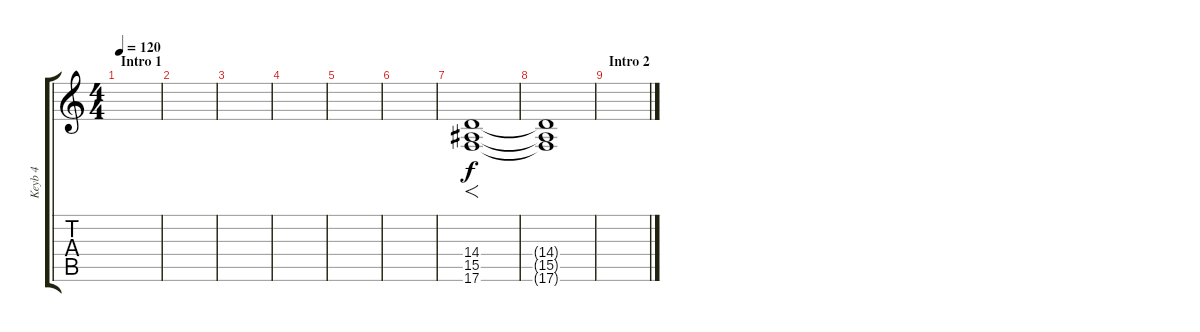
\track ("Keyb 4" "Keyb 4") {instrument pad4choir}
\staff {score tabs}
\tuning (D4 A3 F3 C3 G2 C2) {hide}
\ts (4 4)
\section ("" "Intro 1")
\tempo 120
\clef g2
\ks c
|
|
|
|
|
|
(14.4 15.5 17.6).1{f} |
(14.4{t} 15.5{t} 17.6{t}).1 |
\section ("" "Intro 2")
